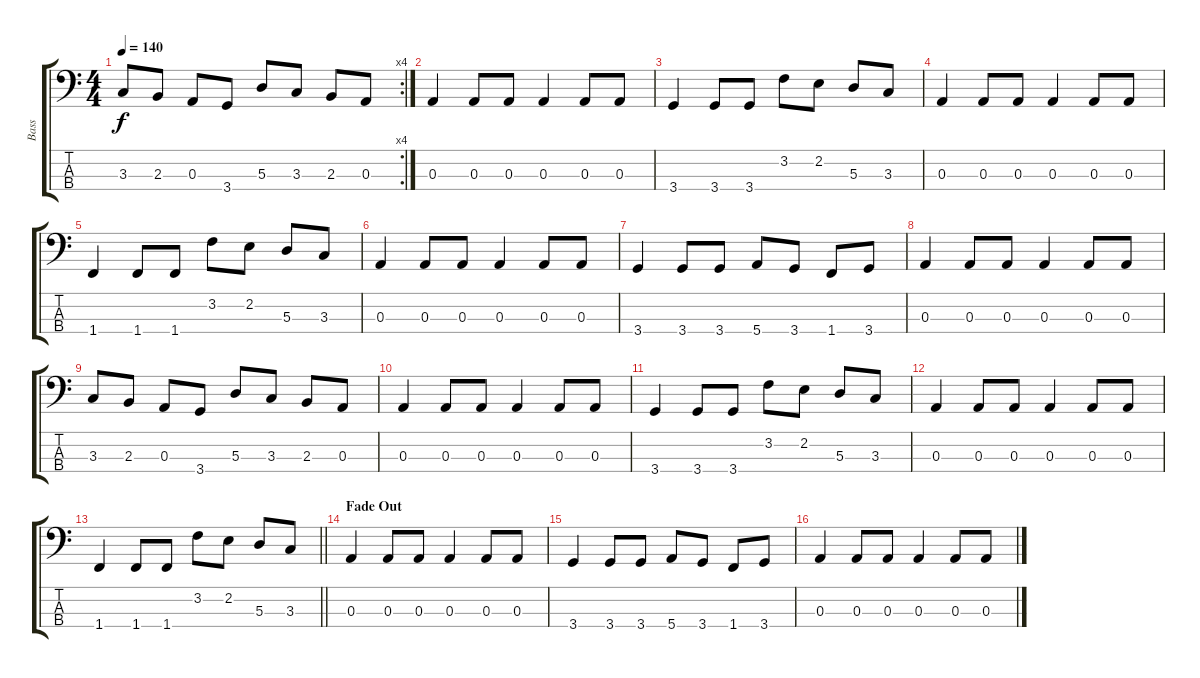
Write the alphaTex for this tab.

\track ("Bass" "Bass") {instrument electricbassfinger}
\staff {score tabs}
\tuning (G2 D2 A1 E1) {hide}
\rc 4
\ts (4 4)
\tempo 140
\clef f4
\ks c
3.3.8{dy f} 2.3.8 0.3.8 3.4.8 5.3.8 3.3.8 2.3.8 0.3.8 |
0.3.4 0.3.8 0.3.8 0.3.4 0.3.8 0.3.8 |
3.4.4 3.4.8 3.4.8 3.2.8 2.2.8 5.3.8 3.3.8 |
0.3.4 0.3.8 0.3.8 0.3.4 0.3.8 0.3.8 |
1.4.4 1.4.8 1.4.8 3.2.8 2.2.8 5.3.8 3.3.8 |
0.3.4 0.3.8 0.3.8 0.3.4 0.3.8 0.3.8 |
3.4.4 3.4.8 3.4.8 5.4.8 3.4.8 1.4.8 3.4.8 |
0.3.4 0.3.8 0.3.8 0.3.4 0.3.8 0.3.8 |
3.3.8 2.3.8 0.3.8 3.4.8 5.3.8 3.3.8 2.3.8 0.3.8 |
0.3.4 0.3.8 0.3.8 0.3.4 0.3.8 0.3.8 |
3.4.4 3.4.8 3.4.8 3.2.8 2.2.8 5.3.8 3.3.8 |
0.3.4 0.3.8 0.3.8 0.3.4 0.3.8 0.3.8 |
\barLineRight lightlight
1.4.4 1.4.8 1.4.8 3.2.8 2.2.8 5.3.8 3.3.8 |
\section ("" "Fade Out")
0.3.4 0.3.8 0.3.8 0.3.4 0.3.8 0.3.8 |
3.4.4 3.4.8 3.4.8 5.4.8 3.4.8 1.4.8 3.4.8 |
0.3.4 0.3.8 0.3.8 0.3.4 0.3.8 0.3.8
